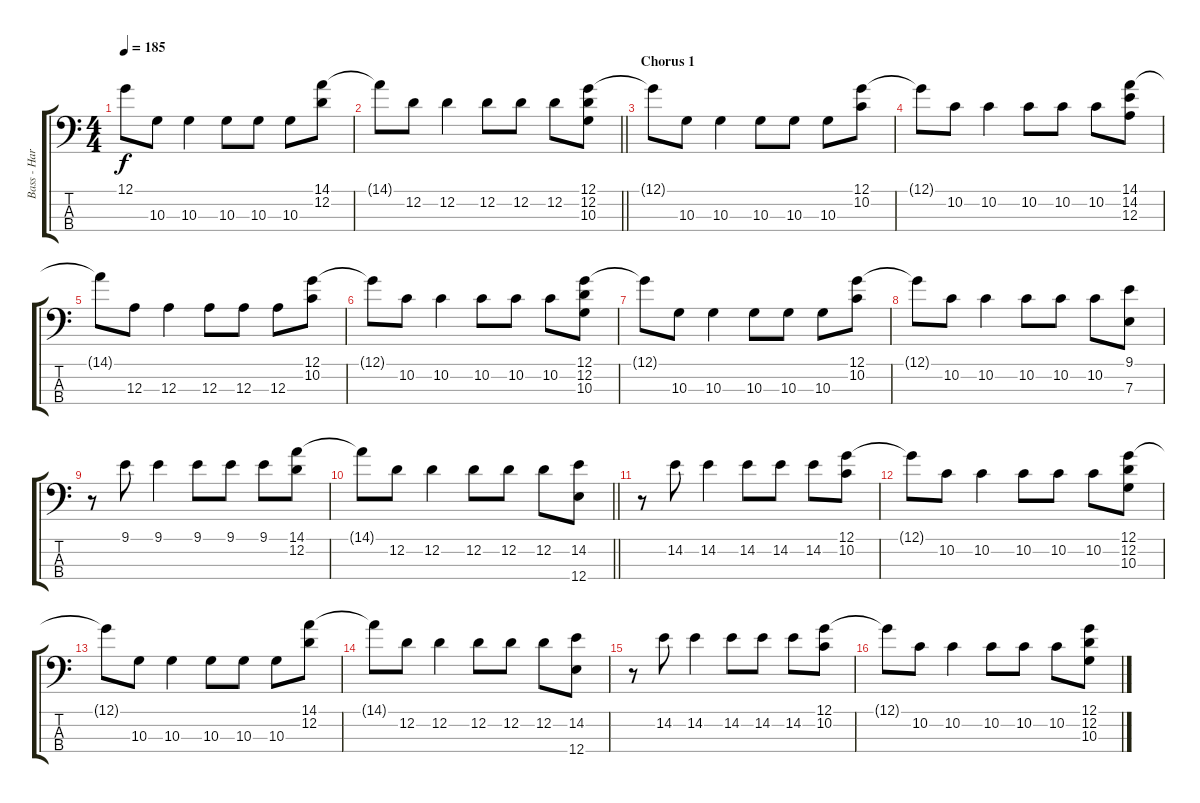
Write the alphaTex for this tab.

\track ("Bass - Harris" "Bass - Har") {instrument electricbasspick}
\staff {score tabs}
\tuning (G2 D2 A1 E1) {hide}
\ts (4 4)
\tempo 185
\clef f4
\ks c
12.1{t}.8{dy f} 10.3.8 10.3.4 10.3.8 10.3.8 10.3.8 (14.1 12.2).8 |
\barLineRight lightlight
14.1{t}.8 12.2.8 12.2.4 12.2.8 12.2.8 12.2.8 (12.1 12.2 10.3).8 |
\section ("" "Chorus 1")
12.1{t}.8 10.3.8 10.3.4 10.3.8 10.3.8 10.3.8 (12.1 10.2).8 |
12.1{t}.8 10.2.8 10.2.4 10.2.8 10.2.8 10.2.8 (14.1 14.2 12.3).8 |
14.1{t}.8 12.3.8 12.3.4 12.3.8 12.3.8 12.3.8 (12.1 10.2).8 |
12.1{t}.8 10.2.8 10.2.4 10.2.8 10.2.8 10.2.8 (12.1 12.2 10.3).8 |
12.1{t}.8 10.3.8 10.3.4 10.3.8 10.3.8 10.3.8 (12.1 10.2).8 |
12.1{t}.8 10.2.8 10.2.4 10.2.8 10.2.8 10.2.8 (9.1 7.3).8 |
r.8 9.1.8 9.1.4 9.1.8 9.1.8 9.1.8 (14.1 12.2).8 |
\barLineRight lightlight
14.1{t}.8 12.2.8 12.2.4 12.2.8 12.2.8 12.2.8 (14.2 12.4).8 |
\section ("" "")
r.8 14.2.8 14.2.4 14.2.8 14.2.8 14.2.8 (12.1 10.2).8 |
12.1{t}.8 10.2.8 10.2.4 10.2.8 10.2.8 10.2.8 (12.1 12.2 10.3).8 |
12.1{t}.8 10.3.8 10.3.4 10.3.8 10.3.8 10.3.8 (14.1 12.2).8 |
14.1{t}.8 12.2.8 12.2.4 12.2.8 12.2.8 12.2.8 (14.2 12.4).8 |
r.8 14.2.8 14.2.4 14.2.8 14.2.8 14.2.8 (12.1 10.2).8 |
12.1{t}.8 10.2.8 10.2.4 10.2.8 10.2.8 10.2.8 (12.1 12.2 10.3).8
